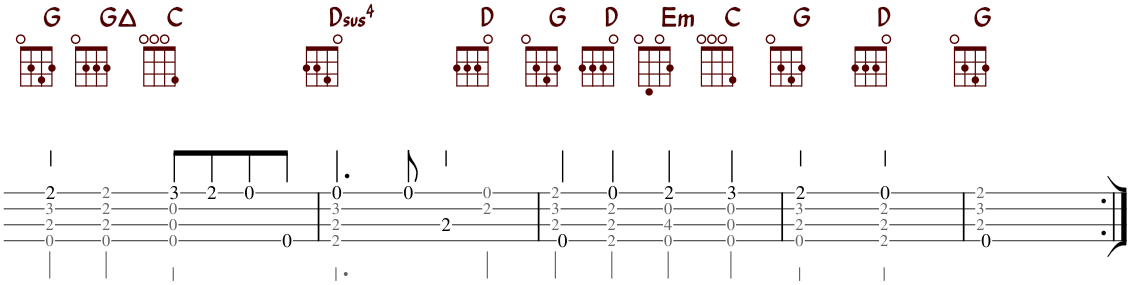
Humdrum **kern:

**kern	**harte
*part1	*part1
*staff1	*
*I"Ukulélé [Tablature]	*
!!LO:PB:g=z
*k[f#]	*
*M4/4	*
=17	=17
*^	*
2b/	4g!i\ 4d!i\ 4gi\	G:maj
.	4g!i\ 4d!i\ 4f#!i\ 4b!i\	G:maj
8cc/L	2g!i\ 2c!i\ 2e!i\	C:maj
8b/	.	.
8a/	.	.
8g/J	.	.
=18	=18	=18
!	!	!LO:H:kt=4
4.a/	2.a!i\ 2.d!i\ 2.g!i\	D:sus4
8a/	.	.
2d/	.	.
.	4f#!i\ 4a!i\	D:maj
=19	=19	=19
4g/	4d!i\ 4g!i\ 4b!i\	G:maj
4a/	4a!i\ 4d!i\ 4f#!i\	D:maj
!	!	!LO:H:kt=m
4b/	4g!i\ 4e!i\ 4e!i\	E:min
4cc/	4g!i\ 4c!i\ 4e!i\	C:maj
=20	=20	=20
2b/	2g!i\ 2d!i\ 2g!i\	G:maj
2a/	2a!i\ 2d!i\ 2f#!i\	D:maj
=21	=21	=21
1g	1d!i 1g!i 1b!i	G:maj
*v	*v	*
=:|!	=:|!
*-	*-
